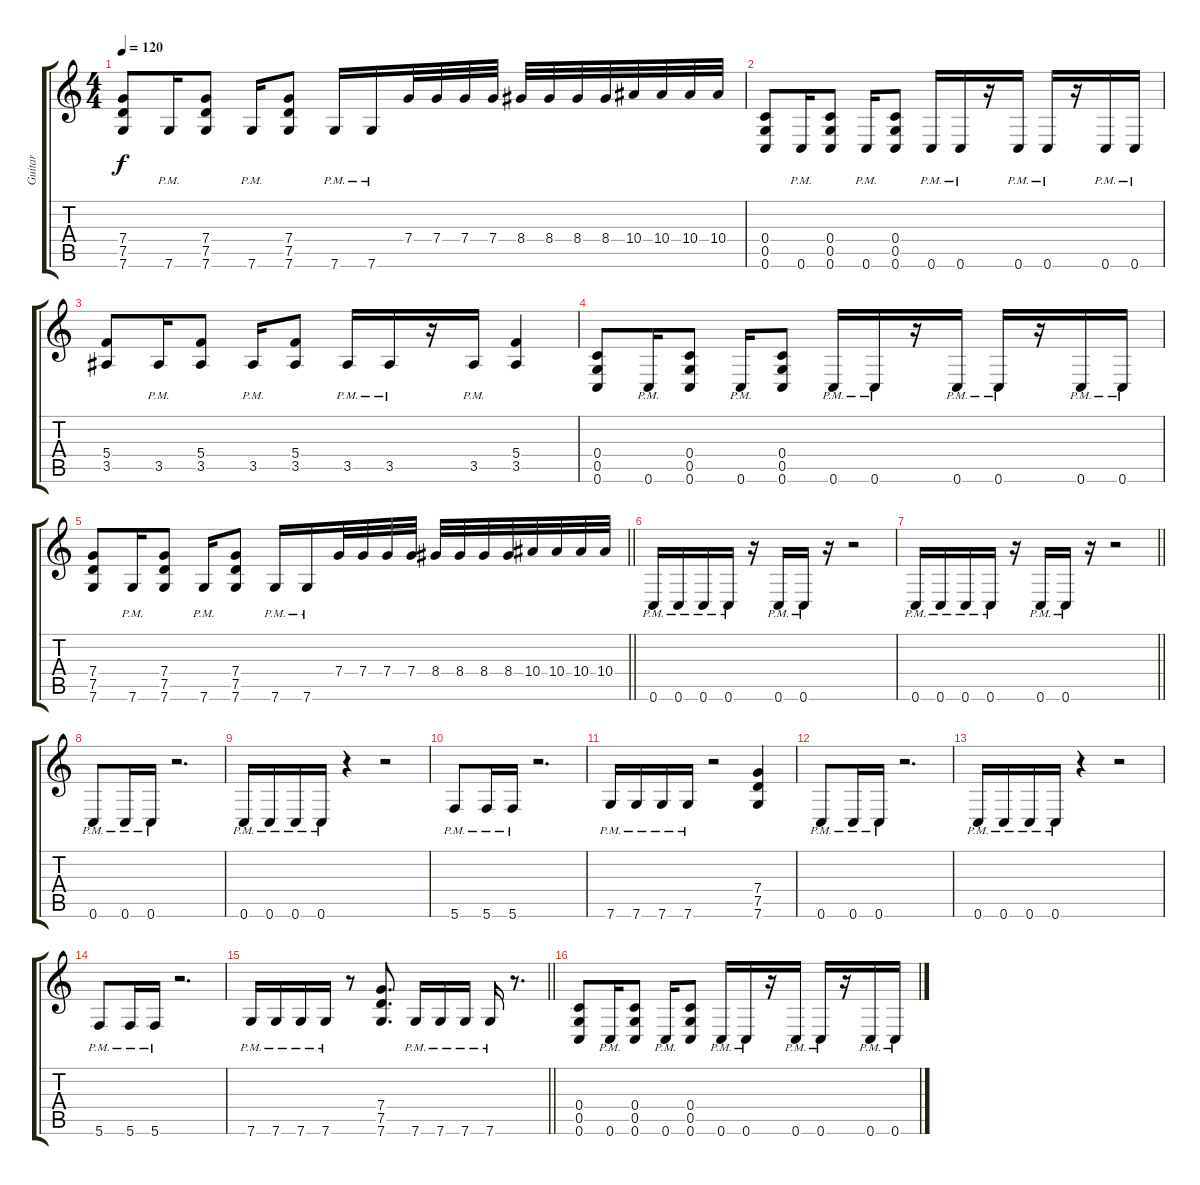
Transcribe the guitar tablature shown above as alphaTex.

\track ("Guitar" "Guitar") {instrument distortionguitar}
\staff {score tabs}
\tuning (D4 A3 F3 C3 G2 C2) {hide}
\ts (4 4)
\tempo 120
\clef g2
\ks c
(7.4 7.5 7.6).8{dy f} 7.6{pm}.16 (7.4 7.5 7.6).8 7.6{pm}.16 (7.4 7.5 7.6).8 7.6{pm}.16 7.6{pm}.16 7.4.32 7.4.32 7.4.32 7.4.32 8.4.32 8.4.32 8.4.32 8.4.32 10.4.32 10.4.32 10.4.32 10.4.32 |
(0.4 0.5 0.6).8 0.6{pm}.16 (0.4 0.5 0.6).8 0.6{pm}.16 (0.4 0.5 0.6).8 0.6{pm}.16 0.6{pm}.16 r.16 0.6{pm}.16 0.6{pm}.16 r.16 0.6{pm}.16 0.6{pm}.16 |
(5.4 3.5).8 3.5{pm}.16 (5.4 3.5).8 3.5{pm}.16 (5.4 3.5).8 3.5{pm}.16 3.5{pm}.16 r.16 3.5{pm}.16 (5.4 3.5).4 |
(0.4 0.5 0.6).8 0.6{pm}.16 (0.4 0.5 0.6).8 0.6{pm}.16 (0.4 0.5 0.6).8 0.6{pm}.16 0.6{pm}.16 r.16 0.6{pm}.16 0.6{pm}.16 r.16 0.6{pm}.16 0.6{pm}.16 |
\barLineRight lightlight
(7.4 7.5 7.6).8 7.6{pm}.16 (7.4 7.5 7.6).8 7.6{pm}.16 (7.4 7.5 7.6).8 7.6{pm}.16 7.6{pm}.16 7.4.32 7.4.32 7.4.32 7.4.32 8.4.32 8.4.32 8.4.32 8.4.32 10.4.32 10.4.32 10.4.32 10.4.32 |
\section ("" " ")
0.6{pm}.16 0.6{pm}.16 0.6{pm}.16 0.6{pm}.16 r.16 0.6{pm}.16 0.6{pm}.16 r.16 r.2 |
\barLineRight lightlight
0.6{pm}.16 0.6{pm}.16 0.6{pm}.16 0.6{pm}.16 r.16 0.6{pm}.16 0.6{pm}.16 r.16 r.2 |
\section ("" " ")
0.6{pm}.8 0.6{pm}.16 0.6{pm}.16 r.2{d} |
0.6{pm}.16 0.6{pm}.16 0.6{pm}.16 0.6{pm}.16 r.4 r.2 |
5.6{pm}.8 5.6{pm}.16 5.6{pm}.16 r.2{d} |
7.6{pm}.16 7.6{pm}.16 7.6{pm}.16 7.6{pm}.16 r.2 (7.4 7.5 7.6).4 |
0.6{pm}.8 0.6{pm}.16 0.6{pm}.16 r.2{d} |
0.6{pm}.16 0.6{pm}.16 0.6{pm}.16 0.6{pm}.16 r.4 r.2 |
5.6{pm}.8 5.6{pm}.16 5.6{pm}.16 r.2{d} |
\barLineRight lightlight
7.6{pm}.16 7.6{pm}.16 7.6{pm}.16 7.6{pm}.16 r.8 (7.4 7.5 7.6).8{d} 7.6{pm}.16 7.6{pm}.16 7.6{pm}.16 7.6{pm}.16 r.8{d} |
\section ("" " ")
(0.4 0.5 0.6).8 0.6{pm}.16 (0.4 0.5 0.6).8 0.6{pm}.16 (0.4 0.5 0.6).8 0.6{pm}.16 0.6{pm}.16 r.16 0.6{pm}.16 0.6{pm}.16 r.16 0.6{pm}.16 0.6{pm}.16
